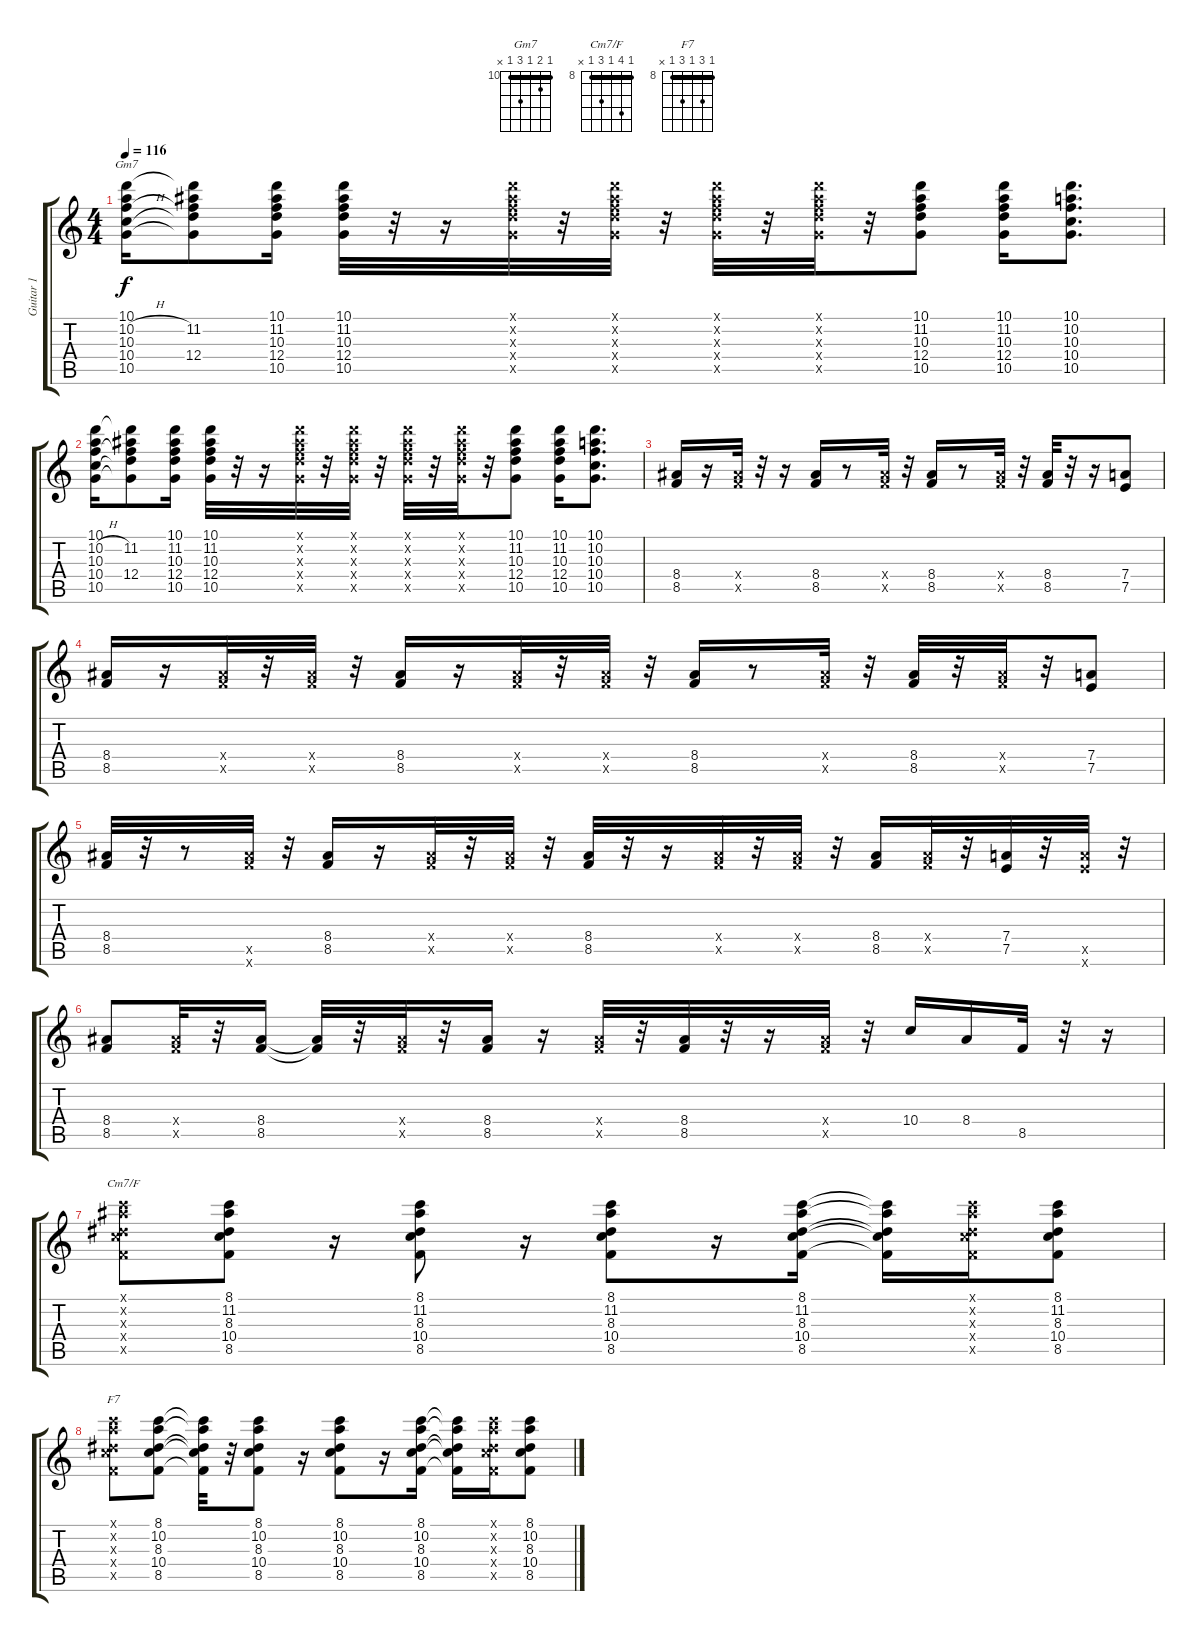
\track ("Guitar 1" "Guitar 1") {instrument distortionguitar}
\staff {score tabs}
\tuning (E4 B3 G3 D3 A2 E2) {hide}
\chord ("Gm7" 10 11 10 12 10 x) {firstfret 10 barre 10}
\chord ("Cm7/F" 8 11 8 10 8 x) {firstfret 8 barre 8}
\chord ("F7" 8 10 8 10 8 x) {firstfret 8 barre 8}
\ts (4 4)
\tempo 116
\clef g2
\ks c
(10.1 10.2{h} 10.3 10.4{h} 10.5).16{ch "Gm7" dy f} (10.1{t} 11.2 10.3{t} 12.4 10.5{t}).8 (10.1 11.2 10.3 12.4 10.5).16 (10.1 11.2 10.3 12.4 10.5).32 r.32 r.16 (10.1{x} 11.2{x} 10.3{x} 12.4{x} 10.5{x}).32 r.32 (10.1{x} 11.2{x} 10.3{x} 12.4{x} 10.5{x}).32 r.32 (10.1{x} 11.2{x} 10.3{x} 12.4{x} 10.5{x}).32 r.32 (10.1{x} 11.2{x} 10.3{x} 12.4{x} 10.5{x}).32 r.32 (10.1 11.2 10.3 12.4 10.5).8 (10.1 11.2 10.3 12.4 10.5).16 (10.1 10.2 10.3 10.4 10.5).8{d} |
(10.1 10.2{h} 10.3 10.4{h} 10.5).16 (10.1{t} 11.2 10.3{t} 12.4 10.5{t}).8 (10.1 11.2 10.3 12.4 10.5).16 (10.1 11.2 10.3 12.4 10.5).32 r.32 r.16 (10.1{x} 11.2{x} 10.3{x} 12.4{x} 10.5{x}).32 r.32 (10.1{x} 11.2{x} 10.3{x} 12.4{x} 10.5{x}).32 r.32 (10.1{x} 11.2{x} 10.3{x} 12.4{x} 10.5{x}).32 r.32 (10.1{x} 11.2{x} 10.3{x} 12.4{x} 10.5{x}).32 r.32 (10.1 11.2 10.3 12.4 10.5).8 (10.1 11.2 10.3 12.4 10.5).16 (10.1 10.2 10.3 10.4 10.5).8{d} |
(8.4 8.5).16 r.16 (8.4{x} 8.5{x}).32 r.32 r.16 (8.4 8.5).16 r.8 (8.4{x} 8.5{x}).32 r.32 (8.4 8.5).16 r.8 (8.4{x} 8.5{x}).32 r.32 (8.4 8.5).32 r.32 r.16 (7.4 7.5).8 |
(8.4 8.5).16 r.16 (8.4{x} 8.5{x}).32 r.32 (8.4{x} 8.5{x}).32 r.32 (8.4 8.5).16 r.16 (8.4{x} 8.5{x}).32 r.32 (8.4{x} 8.5{x}).32 r.32 (8.4 8.5).16 r.8 (8.4{x} 8.5{x}).32 r.32 (8.4 8.5).32 r.32 (8.4{x} 8.5{x}).32 r.32 (7.4 7.5).8 |
(8.4 8.5).32 r.32 r.8 (13.5{x} 13.6{x}).32 r.32 (8.4 8.5).16 r.16 (8.4{x} 8.5{x}).32 r.32 (8.4{x} 8.5{x}).32 r.32 (8.4 8.5).32 r.32 r.16 (8.4{x} 8.5{x}).32 r.32 (8.4{x} 8.5{x}).32 r.32 (8.4 8.5).16 (8.4{x} 8.5{x}).32 r.32 (7.4 7.5).32 r.32 (12.5{x} 12.6{x}).32 r.32 |
(8.4 8.5).8 (8.4{x} 8.5{x}).32 r.32 (8.4 8.5).16 (8.4{t} 8.5{t}).32 r.32 (8.4{x} 8.5{x}).32 r.32 (8.4 8.5).16 r.16 (8.4{x} 8.5{x}).32 r.32 (8.4 8.5).32 r.32 r.16 (8.4{x} 8.5{x}).32 r.32 10.4.16 8.4.16 8.5.32 r.32 r.16 |
(8.1{x} 11.2{x} 8.3{x} 10.4{x} 8.5{x}).8{ch "Cm7/F"} (8.1 11.2 8.3 10.4 8.5).8 r.16 (8.1 11.2 8.3 10.4 8.5).8 r.16 (8.1 11.2 8.3 10.4 8.5).8 r.16 (8.1 11.2 8.3 10.4 8.5).16 (8.1{t} 11.2{t} 8.3{t} 10.4{t} 8.5{t}).16 (8.1{x} 11.2{x} 8.3{x} 10.4{x} 8.5{x}).16 (8.1 11.2 8.3 10.4 8.5).8 |
(8.1{x} 10.2{x} 8.3{x} 10.4{x} 8.5{x}).8{ch "F7"} (8.1 10.2 8.3 10.4 8.5).8 (8.1{t} 10.2{t} 8.3{t} 10.4{t} 8.5{t}).32 r.32 (8.1 10.2 8.3 10.4 8.5).8 r.16 (8.1 10.2 8.3 10.4 8.5).8 r.16 (8.1 10.2 8.3 10.4 8.5).16 (8.1{t} 10.2{t} 8.3{t} 10.4{t} 8.5{t}).16 (8.1{x} 10.2{x} 8.3{x} 10.4{x} 8.5{x}).16 (8.1 10.2 8.3 10.4 8.5).8
